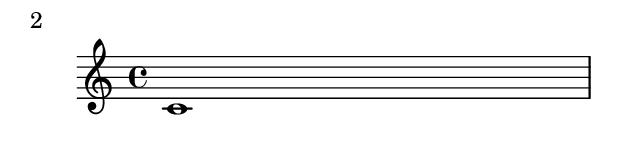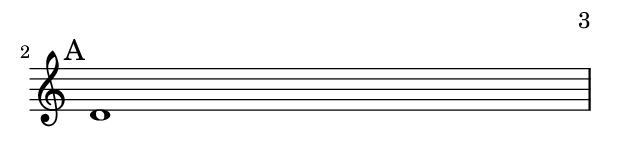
%% DO NOT EDIT this file manually; it is automatically
%% generated from LSR http://lsr.dsi.unimi.it
%% Make any changes in LSR itself, or in Documentation/snippets/new/ ,
%% and then run scripts/auxiliar/makelsr.py
%%
%% This file is in the public domain.
\version "2.15.25"

\header {
  lsrtags = "paper-and-layout"

  texidoc = "
A table of contents is included using @code{\\markuplist
\\table-of-contents}.  The TOC items are added with the
@code{\\tocItem} command.

"
  doctitle = "Table of contents"
} % begin verbatim

#(set-default-paper-size "a6")

\book {
  \markuplist \table-of-contents
  \pageBreak
  \tocItem \markup { The first score }
  \score {
    {
      c'1 \pageBreak
      \mark "A" \tocItem \markup { Mark A }
      d'1
    }
  }
  \pageBreak
  \tocItem \markup { The second score }
  \score {
    { e'1 }
    \header { piece = "Second score" }
  }
}
